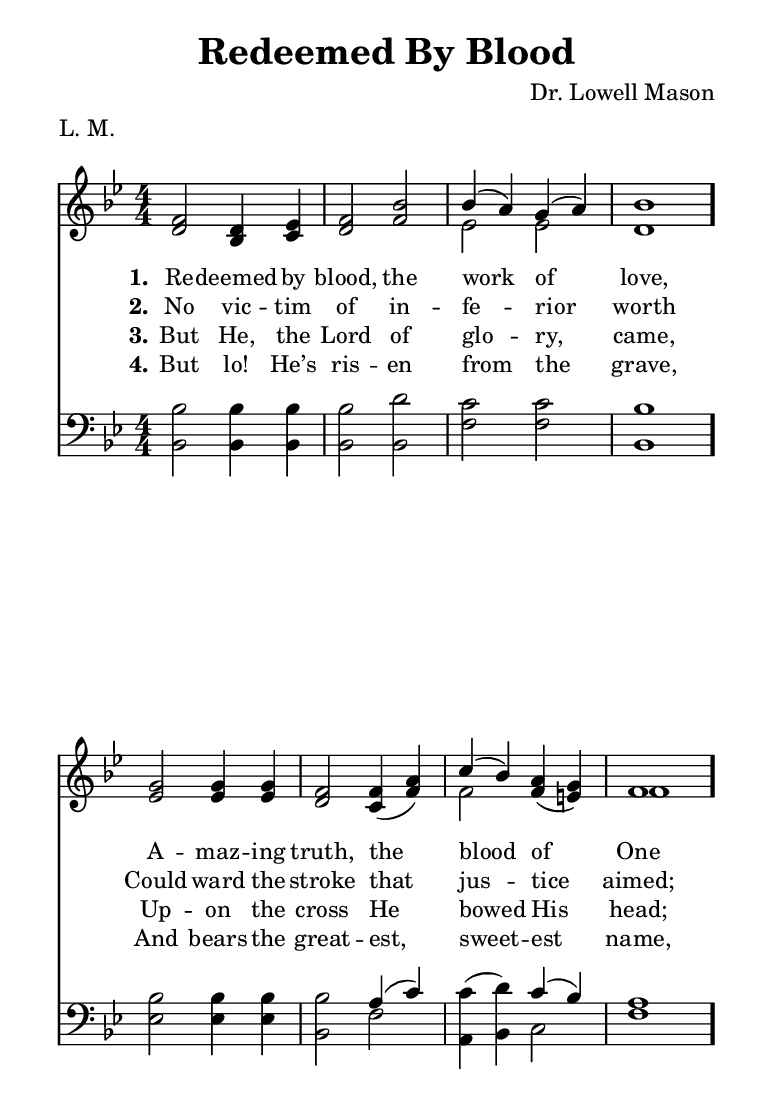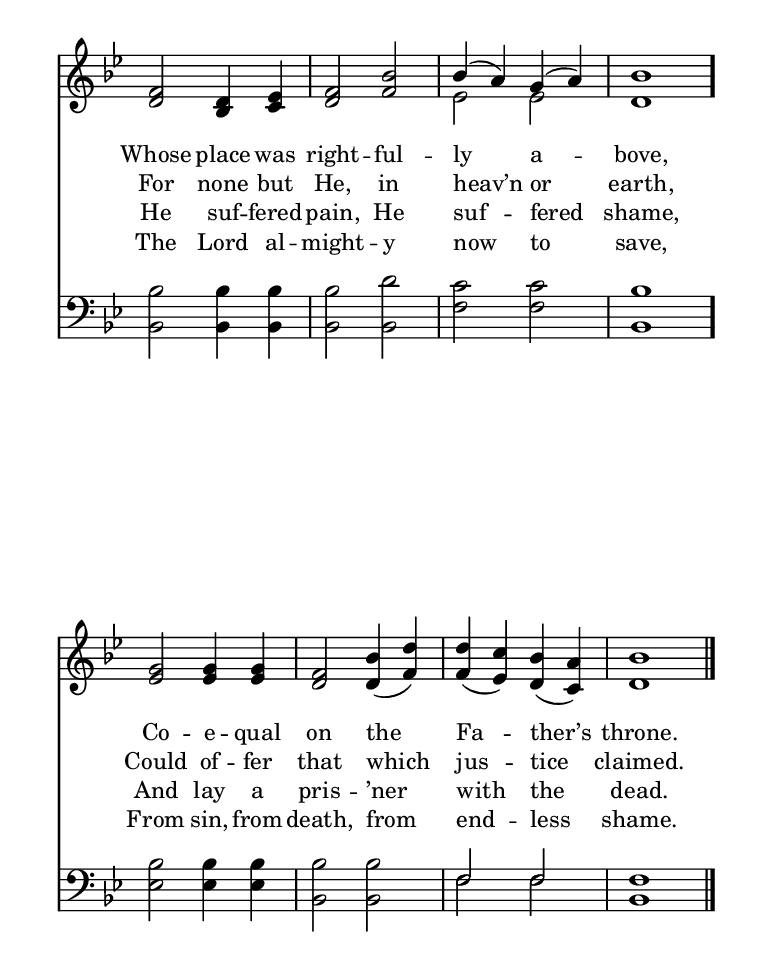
\include "common/global.ily"
\paper {
  \include "common/paper.ily"
  ragged-last-bottom = ##t
  systems-per-page = ##f
  system-count = #(cond (is-eogsized 2) (#t #f))
}

\header{
  hymnnumber = "9"
  title = "Redeemed By Blood"
  tunename = "Ernan"
  meter = "L. M."
  %poet = ""
  composer = "Dr. Lowell Mason"
  %copyright = ""
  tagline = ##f
}

patternA = { c2 c4 c4 | c2 c2 | c4( c4) c4( c4) | c1 } % Soprano lines 1, 3
patternB = { c2 c4 c4 | c2 c4( c4) | c4( c4) c4( c4) | c1 } % Soprano lines 2, 4 ; Alto line 4 ; Tenor line 2
patternC = { c2 c4 c4 | c2 c2 | c2 c2 | c1 } % Alto lines 1, 3 ; Tenor lines 1, 3, 4 ; Bass lines 1, 3, 4
patternD = { c2 c4 c4 | c2 c4( c4) | c2 c4( c4) | c1 } % Alto line 2
patternE = { c2 c4 c4 | c2 c2 | c4( c4) c2 | c1 } % Bass line 2

global = {
  \include "common/overrides.ily"
  \override Staff.TimeSignature.style = #'numbered
  \time 4/4
  \once \override Score.MetronomeMark.transparent = ##t
  \tempo 4 = 120
  \key bes \major
  \autoBeamOff
}

notesSoprano = {
\global
\relative c' {

  \changePitch \patternA { f d ees | f bes   | bes a g a | bes }
  \changePitch \patternB { g g g   | f f a   | c bes a g | f   }
  \changePitch \patternA { f d ees | f bes   | bes a g a | bes }
  \changePitch \patternB { g g g   | f bes d | d c bes a | bes }
	\bar "|."

}
}

notesAlto = {
\global
\relative e' {

  \changePitch \patternC { d bes c           | d f       | ees ees | d }
  \changePitch \patternD { ees ees ees       | d c f     | f f e   | f }
  \changePitch \patternC { d bes c           | d f       | ees ees | d }
  \changePitch \patternB { ees ees ees d d f | f ees d c | d       }

}
}

notesTenor = {
\global
\relative a {

  \changePitch \patternC { bes bes bes | bes d   | c c       | bes }
  \changePitch \patternB { bes bes bes | bes a c | c d c bes | a   }
  \changePitch \patternC { bes bes bes | bes d   | c c       | bes }
  \changePitch \patternC { bes bes bes | bes bes | f f       | f   }

}
}

notesBass = {
\global
\relative f {

  \changePitch \patternC { bes, bes bes | bes bes | f' f     | bes, }
  \changePitch \patternE { ees ees ees  | bes f'  | a, bes c | f    }
  \changePitch \patternC { bes, bes bes | bes bes | f' f     | bes, }
  \changePitch \patternC { ees ees ees  | bes bes | f' f     | bes, }

}
}

wordsA = \lyricmode {
\set stanza = "1."

  Re -- deemed by blood, the work of love, \bar "."
  A -- maz -- ing truth, the blood of One \bar "." \break
  Whose place was right -- ful -- ly a -- bove, \bar "."
  Co -- e -- qual on the Fa -- ther’s throne.

}

wordsB = \lyricmode {
\set stanza = "2."

  No vic -- tim of in -- fe -- rior worth
  Could ward the stroke that jus -- tice aimed;
  For none but He, in heav’n or earth,
  Could of -- fer that which jus -- tice claimed.
}

wordsC = \lyricmode {
\set stanza = "3."

  But He, the Lord of glo -- ry, came,
  Up -- on the cross He bowed His head;
  He suf -- fered pain, He suf -- fered shame,
  And lay a pris -- ’ner with the dead.

}

wordsD = \lyricmode {
\set stanza = "4."

  But lo! He’s ris -- en from the grave,
  And bears the great -- est, sweet -- est name,
  The Lord al -- might -- y now to save,
  From sin, from death, from end -- less shame.

}


\score {
  \context ChoirStaff <<
    \context Staff = upper <<
      \set Staff.autoBeaming = ##f
      \set ChoirStaff.systemStartDelimiter = #'SystemStartBar
      \set ChoirStaff.printPartCombineTexts = ##f
      \partcombine #'(2 . 9) \notesSoprano \notesAlto
      \context NullVoice = sopranos { \voiceOne << \notesSoprano >> }
      \context NullVoice = altos { \voiceTwo << \notesAlto >> }
      \context Lyrics = one   \lyricsto sopranos \wordsA
      \context Lyrics = two   \lyricsto sopranos \wordsB
      \context Lyrics = three \lyricsto sopranos \wordsC
      \context Lyrics = four  \lyricsto sopranos \wordsD
      %\context Lyrics = five  \lyricsto sopranos \wordsE
    >>
    \context Staff = men <<
      \set Staff.autoBeaming = ##f
      \clef bass
      \set ChoirStaff.printPartCombineTexts = ##f
      \partcombine #'(2 . 9) \notesTenor \notesBass
      \context NullVoice = tenors { \voiceOne << \notesTenor >> }
      \context NullVoice = basses { \voiceTwo << \notesBass >> }
    >>
  >>
  \layout {
    \include "common/layout.ily"
    \context {
      \Lyrics
      % Compensate for wide lyrics by squashing things a bit
      \override LyricSpace.minimum-distance = #0.3
    }
  }
  \midi{
    \include "common/midi.ily"
  }
}

\version "2.19.49"  % necessary for upgrading to future LilyPond versions.

% vi:set et ts=2 sw=2 ai nocindent syntax=lilypond:
